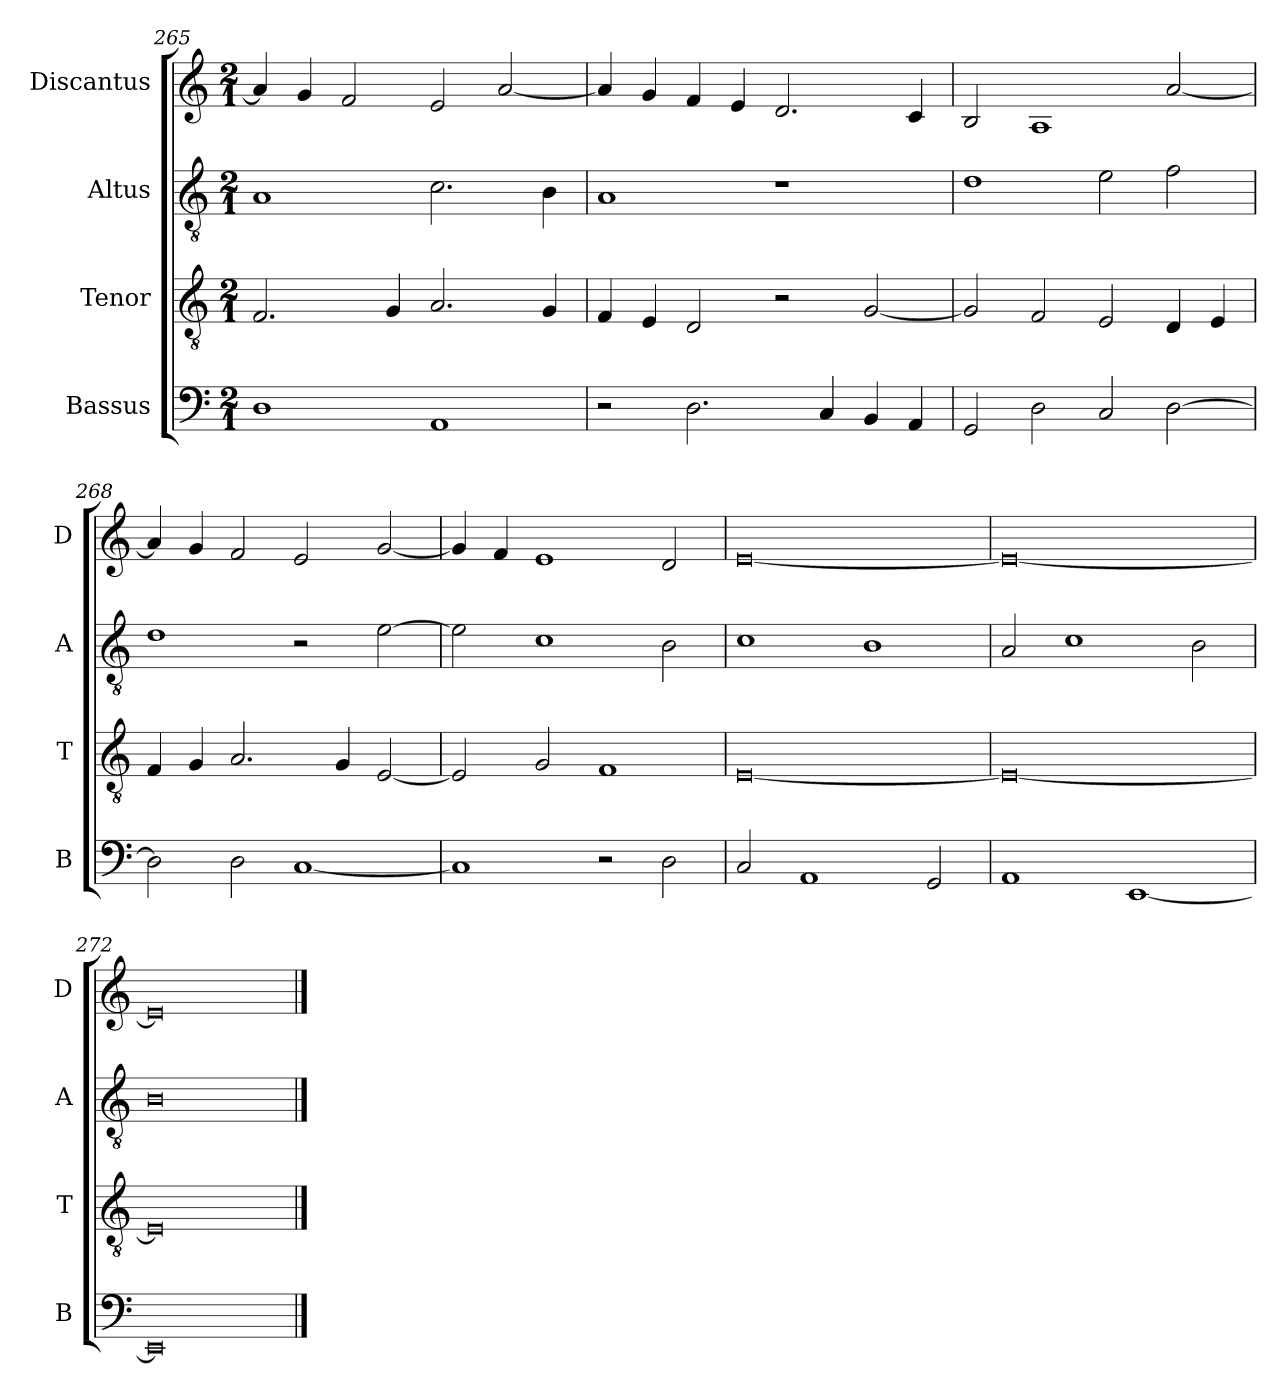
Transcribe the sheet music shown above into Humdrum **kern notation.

**kern	**kern	**kern	**kern
*part4	*part3	*part2	*part1
*staff4	*staff3	*staff2	*staff1
*I"Bassus	*I"Tenor	*I"Altus	*I"Discantus
*I'B	*I'T	*I'A	*I'D
*clefF4	*clefGv2	*clefGv2	*clefG2
*k[]	*k[]	*k[]	*k[]
*M2/1	*M2/1	*M2/1	*M2/1
=265	=265	=265	=265
1D	2.F/	1A	4a/]
.	.	.	4g/
.	.	.	2f/
.	4G/	.	.
1AA	2.A/	2.c\	2e/
.	.	.	[2a/
.	4G/	4B\	.
=266	=266	=266	=266
2r	4F/	1A	4a/]
.	4E/	.	4g/
2.D\	2D/	.	4f/
.	.	.	4e/
.	2r	1r	2.d/
4C/	.	.	.
4BB/	[2G/	.	.
4AA/	.	.	4c/
=267	=267	=267	=267
2GG/	2G/]	1d	2B/
2D\	2F/	.	1A
2C/	2E/	2e\	.
[2D\	4D/	2f\	[2a/
.	4E/	.	.
=268	=268	=268	=268
2D\]	4F/	1d	4a/]
.	4G/	.	4g/
2D\	2.A/	.	2f/
[1C	.	2r	2e/
.	4G/	.	.
.	[2E/	[2e\	[2g/
=269	=269	=269	=269
1C]	2E/]	2e\]	4g/]
.	.	.	4f/
.	2G/	1c	1e
2r	1F	.	.
2D\	.	2B\	2d/
=270	=270	=270	=270
2C/	[0E	1c	[0e
1AA	.	.	.
.	.	1B	.
2GG/	.	.	.
=271	=271	=271	=271
1AA	0E_	2A/	0e_
.	.	1c	.
[1EE	.	.	.
.	.	2B\	.
=272	=272	=272	=272
0EE]	0E]	0B	0e]
==	==	==	==
*-	*-	*-	*-
